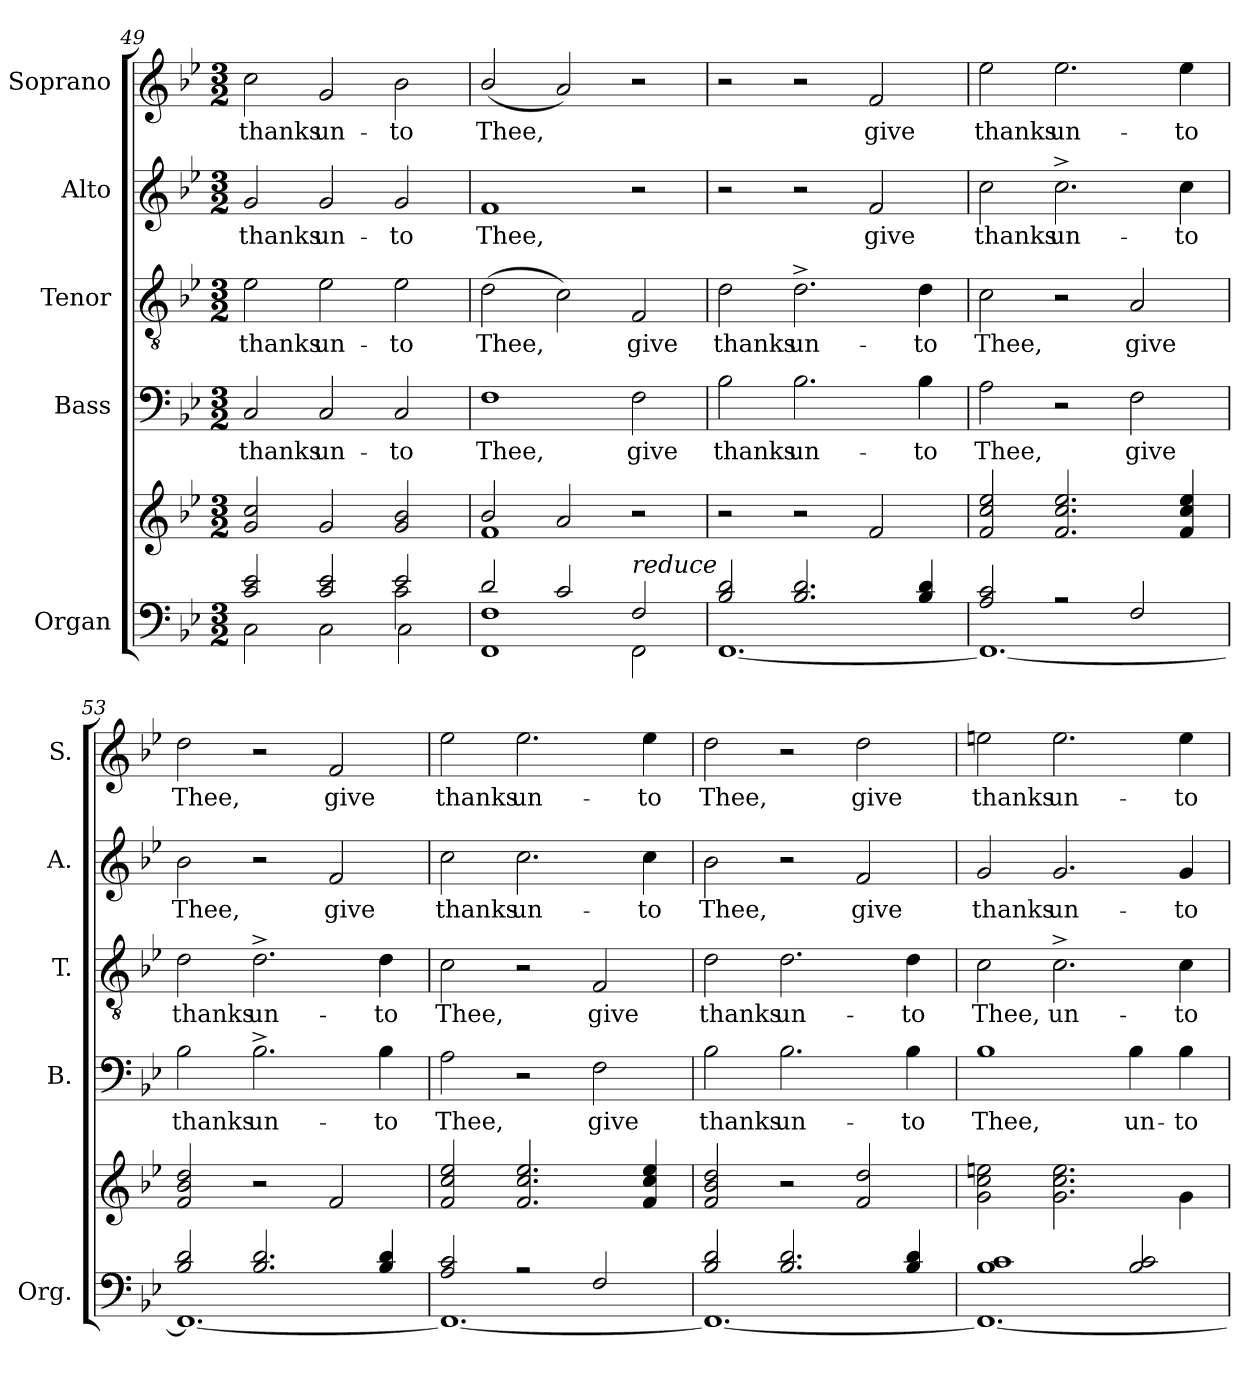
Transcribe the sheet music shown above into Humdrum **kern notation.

**kern	**kern	**kern	**text	**kern	**text	**kern	**text	**kern	**text
*part5	*part5	*part4	*part4	*part3	*part3	*part2	*part2	*part1	*part1
*staff6	*staff5	*staff4	*staff4	*staff3	*staff3	*staff2	*staff2	*staff1	*staff1
*I"Organ	*	*I"Bass	*	*I"Tenor	*	*I"Alto	*	*I"Soprano	*
*I'Org.	*	*I'B.	*	*I'T.	*	*I'A.	*	*I'S.	*
*clefF4	*clefG2	*clefF4	*	*clefGv2	*	*clefG2	*	*clefG2	*
*	*	*	*	*ITrd7c12	*	*	*	*	*
*k[b-e-]	*k[b-e-]	*k[b-e-]	*	*k[b-e-]	*	*k[b-e-]	*	*k[b-e-]	*
*B-:	*B-:	*B-:	*	*B-:	*	*B-:	*	*B-:	*
*M3/2	*M3/2	*M3/2	*	*M3/2	*	*M3/2	*	*M3/2	*
=49	=49	=49	=49	=49	=49	=49	=49	=49	=49
*^	*	*	*	*	*	*	*	*	*
*	*^	*	*	*	*	*	*	*	*	*
!	!	!	!	!	!LO:LY:b:color=#000000	!	!	!	!	!	!
!	!	!	!	!	!	!	!LO:LY:b:color=#000000	!	!	!	!
!	!	!	!	!	!	!	!	!	!LO:LY:b:color=#000000	!	!
!	!	!	!	!	!	!	!	!	!	!	!LO:LY:b:color=#000000
2ci/ 2e-i	2Ci\	1ryy	2gi/ 2cci	2Ci/	thanks	2E-i\	thanks	2gi/	thanks	2cci\	thanks
!	!	!	!	!	!LO:LY:b:color=#000000	!	!	!	!	!	!
!	!	!	!	!	!	!	!LO:LY:b:color=#000000	!	!	!	!
!	!	!	!	!	!	!	!	!	!LO:LY:b:color=#000000	!	!
!	!	!	!	!	!	!	!	!	!	!	!LO:LY:b:color=#000000
2ci/ 2e-i	2Ci\	.	2gi/	2Ci/	un-	2E-i\	un-	2gi/	un-	2gi/	un-
!	!	!	!	!	!LO:LY:b:color=#000000	!	!	!	!	!	!
!	!	!	!	!	!	!	!LO:LY:b:color=#000000	!	!	!	!
!	!	!	!	!	!	!	!	!	!LO:LY:b:color=#000000	!	!
!	!	!	!	!	!	!	!	!	!	!	!LO:LY:b:color=#000000
2e-i/	2ci\	2Ci\	2gi/ 2b-i	2Ci/	-to	2E-i\	-to	2gi/	-to	2b-i\	-to
*	*v	*v	*	*	*	*	*	*	*	*	*
=50	=50	=50	=50	=50	=50	=50	=50	=50	=50	=50
*	*	*^	*	*	*	*	*	*	*	*
*	*^	*	*	*	*	*	*	*	*	*	*
!	!	!	!	!	!	!LO:LY:b:color=#000000	!	!	!	!	!	!
*	*v	*v	*	*	*	*	*	*	*	*	*	*
*	*^	*	*	*	*	*	*	*	*	*	*
!	!	!	!	!	!	!	!	!LO:LY:b:color=#000000	!	!	!	!
*	*v	*v	*	*	*	*	*	*	*	*	*	*
*	*^	*	*	*	*	*	*	*	*	*	*
!	!	!	!	!	!	!	!	!	!	!LO:LY:b:color=#000000	!	!
*	*v	*v	*	*	*	*	*	*	*	*	*	*
*	*^	*	*	*	*	*	*	*	*	*	*
!	!	!	!	!	!	!	!	!	!	!	!	!LO:LY:b:color=#000000
*	*v	*v	*	*	*	*	*	*	*	*	*	*
2di/	1FFi 1Fi	2b-i/	1fi	1Fi	Thee,	(2Di\	Thee,	1fi	Thee,	(2b-i/	Thee,
2ci/	.	2ai/	.	.	.	2Ci\)	.	.	.	2ai/)	.
!	!	!	!	!	!LO:LY:b:color=#000000	!	!	!	!	!	!
!LO:TX:a:i:t=reduce	!	!	!	!	!	!	!	!	!	!	!
!	!	!	!	!	!	!	!LO:LY:b:color=#000000	!	!	!	!
2Fi/	2FFi\	2r	2ryy	2Fi\	give	2FFi/	give	2r	.	2r	.
*	*	*v	*v	*	*	*	*	*	*	*	*
!!LO:PB:g=z
=51	=51	=51	=51	=51	=51	=51	=51	=51	=51	=51
*	*	*^	*	*	*	*	*	*	*	*
!	!	!	!	!	!LO:LY:b:color=#000000	!	!	!	!	!	!
*	*	*v	*v	*	*	*	*	*	*	*	*
*	*	*^	*	*	*	*	*	*	*	*
!	!	!	!	!	!	!	!LO:LY:b:color=#000000	!	!	!	!
*	*	*v	*v	*	*	*	*	*	*	*	*
2B-i/ 2di	[1.FFi	2r	2B-i\	thanks	2Di\	thanks	2r	.	2r	.
!	!	!	!	!LO:LY:b:color=#000000	!	!	!	!	!	!
!	!	!	!	!	!	!LO:LY:b:color=#000000	!	!	!	!
2.B-i/ 2.di	.	2r	2.B-i\	un-	2.D^i\	un-	2r	.	2r	.
!	!	!	!	!	!	!	!	!LO:LY:b:color=#000000	!	!
!	!	!	!	!	!	!	!	!	!	!LO:LY:b:color=#000000
.	.	2fi/	.	.	.	.	2fi/	give	2fi/	give
!	!	!	!	!LO:LY:b:color=#000000	!	!	!	!	!	!
!	!	!	!	!	!	!LO:LY:b:color=#000000	!	!	!	!
4B-i/ 4di	.	.	4B-i\	-to	4Di\	-to	.	.	.	.
=52	=52	=52	=52	=52	=52	=52	=52	=52	=52	=52
!	!	!	!	!LO:LY:b:color=#000000	!	!	!	!	!	!
!	!	!	!	!	!	!LO:LY:b:color=#000000	!	!	!	!
!	!	!	!	!	!	!	!	!LO:LY:b:color=#000000	!	!
!	!	!	!	!	!	!	!	!	!	!LO:LY:b:color=#000000
2Ai/ 2ci	1.FFi_	2fi/ 2cci 2ee-i	2Ai\	Thee,	2Ci\	Thee,	2cci\	thanks	2ee-i\	thanks
!	!	!	!	!	!	!	!	!LO:LY:b:color=#000000	!	!
!	!	!	!	!	!	!	!	!	!	!LO:LY:b:color=#000000
2r	.	2.fi/ 2.cci 2.ee-i	2r	.	2r	.	2.cc^i\	un-	2.ee-i\	un-
!	!	!	!	!LO:LY:b:color=#000000	!	!	!	!	!	!
!	!	!	!	!	!	!LO:LY:b:color=#000000	!	!	!	!
2Fi/	.	.	2Fi\	give	2AAi/	give	.	.	.	.
!	!	!	!	!	!	!	!	!LO:LY:b:color=#000000	!	!
!	!	!	!	!	!	!	!	!	!	!LO:LY:b:color=#000000
.	.	4fi/ 4cci 4ee-i	.	.	.	.	4cci\	-to	4ee-i\	-to
=53	=53	=53	=53	=53	=53	=53	=53	=53	=53	=53
!	!	!	!	!LO:LY:b:color=#000000	!	!	!	!	!	!
!	!	!	!	!	!	!LO:LY:b:color=#000000	!	!	!	!
!	!	!	!	!	!	!	!	!LO:LY:b:color=#000000	!	!
!	!	!	!	!	!	!	!	!	!	!LO:LY:b:color=#000000
2B-i/ 2di	1.FFi_	2fi/ 2b-i 2ddi	2B-i\	thanks	2Di\	thanks	2b-i\	Thee,	2ddi\	Thee,
!	!	!	!	!LO:LY:b:color=#000000	!	!	!	!	!	!
!	!	!	!	!	!	!LO:LY:b:color=#000000	!	!	!	!
2.B-i/ 2.di	.	2r	2.B-^i\	un-	2.D^i\	un-	2r	.	2r	.
!	!	!	!	!	!	!	!	!LO:LY:b:color=#000000	!	!
!	!	!	!	!	!	!	!	!	!	!LO:LY:b:color=#000000
.	.	2fi/	.	.	.	.	2fi/	give	2fi/	give
!	!	!	!	!LO:LY:b:color=#000000	!	!	!	!	!	!
!	!	!	!	!	!	!LO:LY:b:color=#000000	!	!	!	!
4B-i/ 4di	.	.	4B-i\	-to	4Di\	-to	.	.	.	.
=54	=54	=54	=54	=54	=54	=54	=54	=54	=54	=54
!	!	!	!	!LO:LY:b:color=#000000	!	!	!	!	!	!
!	!	!	!	!	!	!LO:LY:b:color=#000000	!	!	!	!
!	!	!	!	!	!	!	!	!LO:LY:b:color=#000000	!	!
!	!	!	!	!	!	!	!	!	!	!LO:LY:b:color=#000000
2Ai/ 2ci	1.FFi_	2fi/ 2cci 2ee-i	2Ai\	Thee,	2Ci\	Thee,	2cci\	thanks	2ee-i\	thanks
!	!	!	!	!	!	!	!	!LO:LY:b:color=#000000	!	!
!	!	!	!	!	!	!	!	!	!	!LO:LY:b:color=#000000
2r	.	2.fi/ 2.cci 2.ee-i	2r	.	2r	.	2.cci\	un-	2.ee-i\	un-
!	!	!	!	!LO:LY:b:color=#000000	!	!	!	!	!	!
!	!	!	!	!	!	!LO:LY:b:color=#000000	!	!	!	!
2Fi/	.	.	2Fi\	give	2FFi/	give	.	.	.	.
!	!	!	!	!	!	!	!	!LO:LY:b:color=#000000	!	!
!	!	!	!	!	!	!	!	!	!	!LO:LY:b:color=#000000
.	.	4fi/ 4cci 4ee-i	.	.	.	.	4cci\	-to	4ee-i\	-to
=55	=55	=55	=55	=55	=55	=55	=55	=55	=55	=55
!	!	!	!	!LO:LY:b:color=#000000	!	!	!	!	!	!
!	!	!	!	!	!	!LO:LY:b:color=#000000	!	!	!	!
!	!	!	!	!	!	!	!	!LO:LY:b:color=#000000	!	!
!	!	!	!	!	!	!	!	!	!	!LO:LY:b:color=#000000
2B-i/ 2di	1.FFi_	2fi/ 2b-i 2ddi	2B-i\	thanks	2Di\	thanks	2b-i\	Thee,	2ddi\	Thee,
!	!	!	!	!LO:LY:b:color=#000000	!	!	!	!	!	!
!	!	!	!	!	!	!LO:LY:b:color=#000000	!	!	!	!
2.B-i/ 2.di	.	2r	2.B-i\	un-	2.Di\	un-	2r	.	2r	.
!	!	!	!	!	!	!	!	!LO:LY:b:color=#000000	!	!
!	!	!	!	!	!	!	!	!	!	!LO:LY:b:color=#000000
.	.	2fi/ 2ddi	.	.	.	.	2fi/	give	2ddi\	give
!	!	!	!	!LO:LY:b:color=#000000	!	!	!	!	!	!
!	!	!	!	!	!	!LO:LY:b:color=#000000	!	!	!	!
4B-i/ 4di	.	.	4B-i\	-to	4Di\	-to	.	.	.	.
=56	=56	=56	=56	=56	=56	=56	=56	=56	=56	=56
!	!	!	!	!LO:LY:b:color=#000000	!	!	!	!	!	!
!	!	!	!	!	!	!LO:LY:b:color=#000000	!	!	!	!
!	!	!	!	!	!	!	!	!LO:LY:b:color=#000000	!	!
!	!	!	!	!	!	!	!	!	!	!LO:LY:b:color=#000000
1B-i 1ci	1.FFi_	2gi\ 2cci 2eeni	1B-i	Thee,	2Ci\	Thee,	2gi/	thanks	2eeni\	thanks
!	!	!	!	!	!	!LO:LY:b:color=#000000	!	!	!	!
!	!	!	!	!	!	!	!	!LO:LY:b:color=#000000	!	!
!	!	!	!	!	!	!	!	!	!	!LO:LY:b:color=#000000
.	.	2.gi\ 2.cci 2.eei	.	.	2.C^i\	un-	2.gi/	un-	2.eei\	un-
!	!	!	!	!LO:LY:b:color=#000000	!	!	!	!	!	!
2B-i/ 2ci	.	.	4B-i\	un-	.	.	.	.	.	.
!	!	!	!	!LO:LY:b:color=#000000	!	!	!	!	!	!
!	!	!	!	!	!	!LO:LY:b:color=#000000	!	!	!	!
!	!	!	!	!	!	!	!	!LO:LY:b:color=#000000	!	!
!	!	!	!	!	!	!	!	!	!	!LO:LY:b:color=#000000
.	.	4gi\	4B-i\	-to	4Ci\	-to	4gi/	-to	4eei\	-to
*v	*v	*	*	*	*	*	*	*	*	*
=	=	=	=	=	=	=	=	=	=
*-	*-	*-	*-	*-	*-	*-	*-	*-	*-
